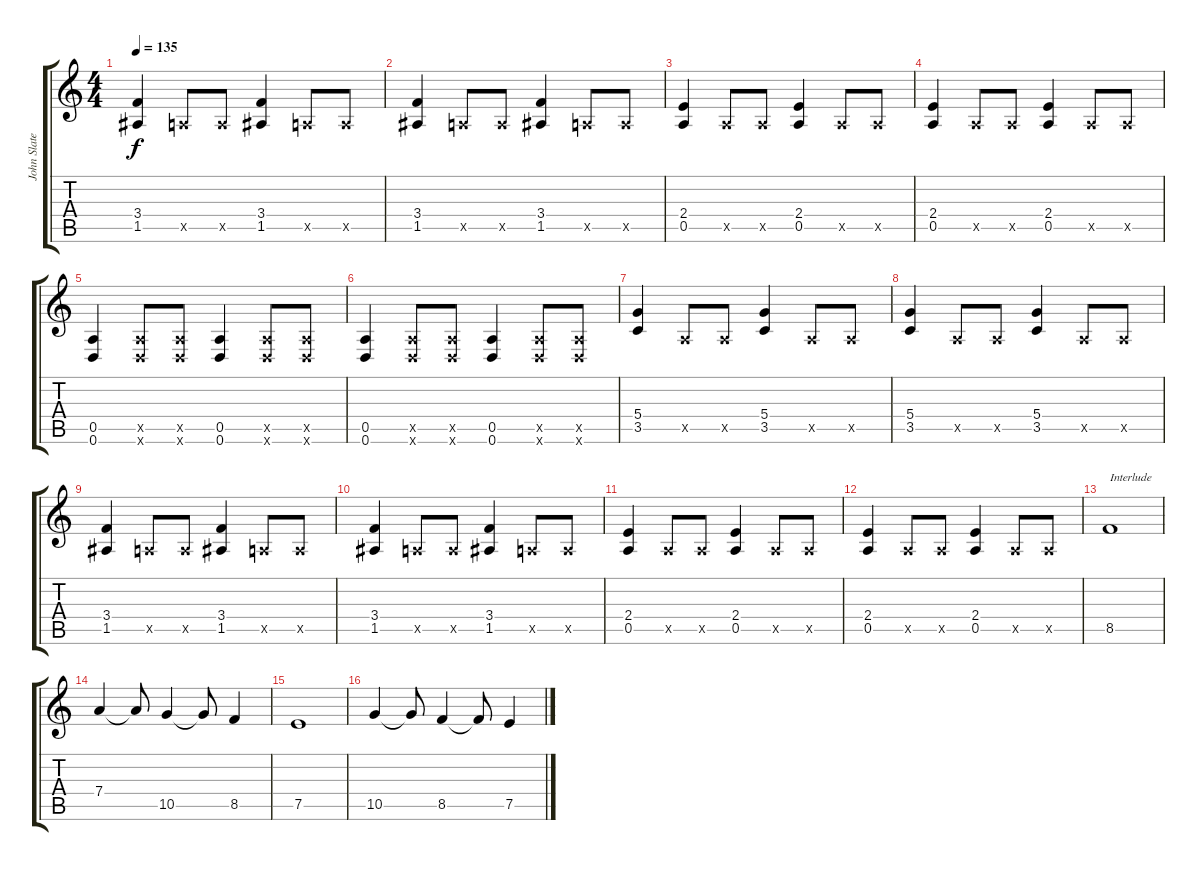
\track ("John Slater" "John Slate") {instrument electricguitarclean}
\staff {score tabs}
\tuning (E4 B3 G3 D3 A2 D2) {hide}
\ts (4 4)
\tempo 135
\clef g2
\ks c
(3.4 1.5).4{dy f instrument distortionguitar} 0.5{x}.8 0.5{x}.8 (3.4 1.5).4 0.5{x}.8 0.5{x}.8 |
(3.4 1.5).4{instrument distortionguitar} 0.5{x}.8 0.5{x}.8 (3.4 1.5).4 0.5{x}.8 0.5{x}.8 |
(2.4 0.5).4{instrument distortionguitar} 0.5{x}.8 0.5{x}.8 (2.4 0.5).4 0.5{x}.8 0.5{x}.8 |
(2.4 0.5).4{instrument distortionguitar} 0.5{x}.8 0.5{x}.8 (2.4 0.5).4 0.5{x}.8 0.5{x}.8 |
(0.5 0.6).4{instrument distortionguitar} (0.5{x} 0.6{x}).8 (0.5{x} 0.6{x}).8 (0.5 0.6).4 (0.5{x} 0.6{x}).8 (0.5{x} 0.6{x}).8 |
(0.5 0.6).4{instrument distortionguitar} (0.5{x} 0.6{x}).8 (0.5{x} 0.6{x}).8 (0.5 0.6).4 (0.5{x} 0.6{x}).8 (0.5{x} 0.6{x}).8 |
(5.4 3.5).4{instrument distortionguitar} 0.5{x}.8 0.5{x}.8 (5.4 3.5).4 0.5{x}.8 0.5{x}.8 |
(5.4 3.5).4{instrument distortionguitar} 0.5{x}.8 0.5{x}.8 (5.4 3.5).4 0.5{x}.8 0.5{x}.8 |
(3.4 1.5).4{instrument distortionguitar} 0.5{x}.8 0.5{x}.8 (3.4 1.5).4 0.5{x}.8 0.5{x}.8 |
(3.4 1.5).4{instrument distortionguitar} 0.5{x}.8 0.5{x}.8 (3.4 1.5).4 0.5{x}.8 0.5{x}.8 |
(2.4 0.5).4{instrument distortionguitar} 0.5{x}.8 0.5{x}.8 (2.4 0.5).4 0.5{x}.8 0.5{x}.8 |
(2.4 0.5).4{instrument distortionguitar} 0.5{x}.8 0.5{x}.8 (2.4 0.5).4 0.5{x}.8 0.5{x}.8 |
8.5.1{txt "Interlude" instrument distortionguitar} |
7.4.4{instrument distortionguitar} 7.4{t}.8 10.5.4 10.5{t}.8 8.5.4 |
7.5.1{instrument distortionguitar} |
10.5.4{instrument distortionguitar} 10.5{t}.8 8.5.4 8.5{t}.8 7.5.4
